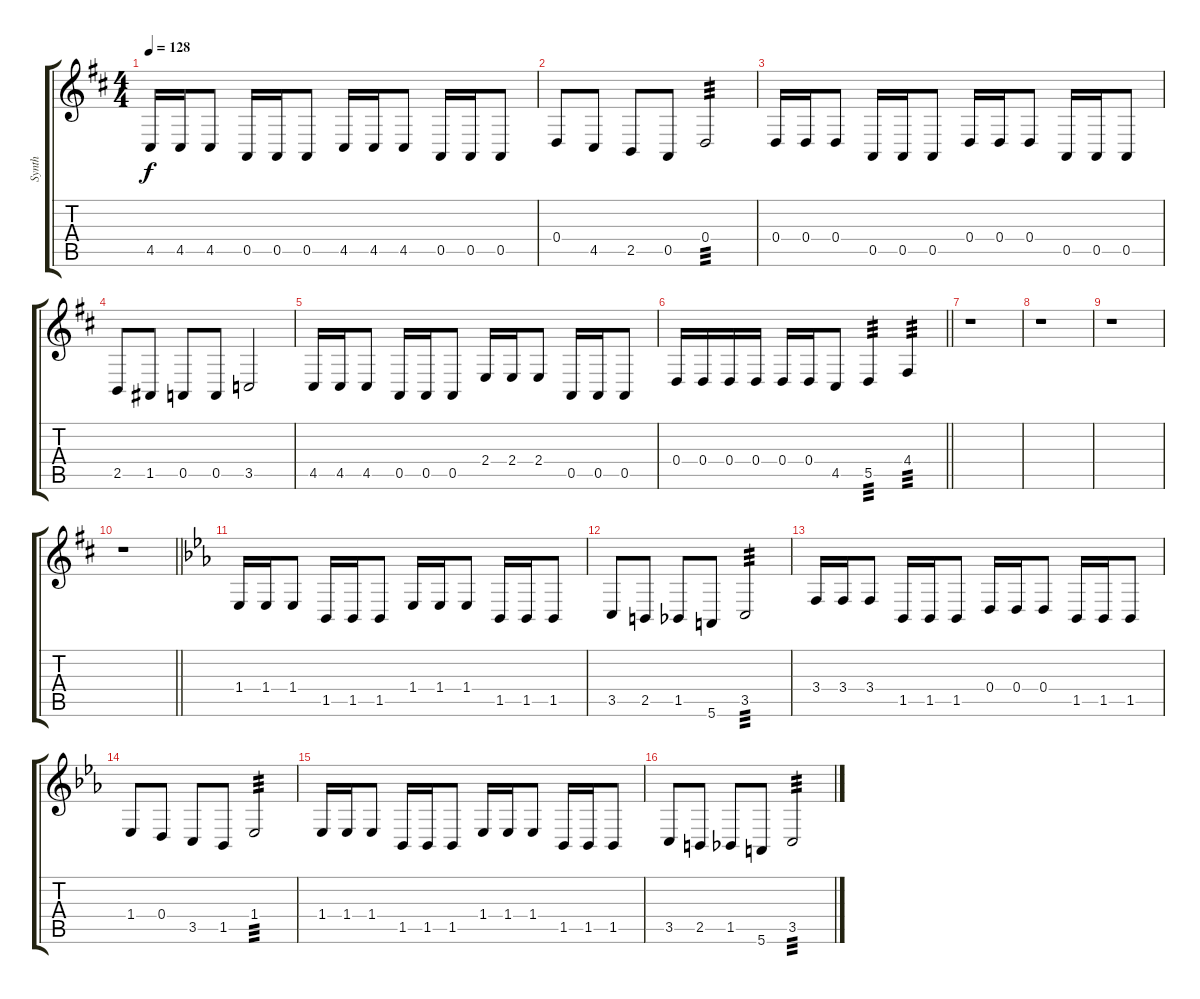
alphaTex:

\track ("Synth" "Synth") {instrument marimba}
\staff {score tabs}
\tuning (E4 B3 G3 D3 A2 E2) {hide}
\ts (4 4)
\tempo 128
\clef g2
\ks d
4.5.16{dy f} 4.5.16 4.5.8 0.5.16 0.5.16 0.5.8 4.5.16 4.5.16 4.5.8 0.5.16 0.5.16 0.5.8 |
0.4.8 4.5.8 2.5.8 0.5.8 0.4.2{tp 3} |
0.4.16 0.4.16 0.4.8 0.5.16 0.5.16 0.5.8 0.4.16 0.4.16 0.4.8 0.5.16 0.5.16 0.5.8 |
2.5.8 1.5.8 0.5.8 0.5.8 3.5.2 |
4.5.16 4.5.16 4.5.8 0.5.16 0.5.16 0.5.8 2.4.16 2.4.16 2.4.8 0.5.16 0.5.16 0.5.8 |
\barLineRight lightlight
0.4.16 0.4.16 0.4.16 0.4.16 0.4.16 0.4.16 4.5.8 5.5.4{tp 3} 4.4.4{tp 3} |
r.1 |
r.1 |
r.1 |
\barLineRight lightlight
r.1 |
\ks eb
1.4.16 1.4.16 1.4.8 1.5.16 1.5.16 1.5.8 1.4.16 1.4.16 1.4.8 1.5.16 1.5.16 1.5.8 |
3.5.8 2.5.8 1.5.8 5.6.8 3.5.2{tp 3} |
3.4.16 3.4.16 3.4.8 1.5.16 1.5.16 1.5.8 0.4.16 0.4.16 0.4.8 1.5.16 1.5.16 1.5.8 |
1.4.8 0.4.8 3.5.8 1.5.8 1.4.2{tp 3} |
1.4.16 1.4.16 1.4.8 1.5.16 1.5.16 1.5.8 1.4.16 1.4.16 1.4.8 1.5.16 1.5.16 1.5.8 |
3.5.8 2.5.8 1.5.8 5.6.8 3.5.2{tp 3}
